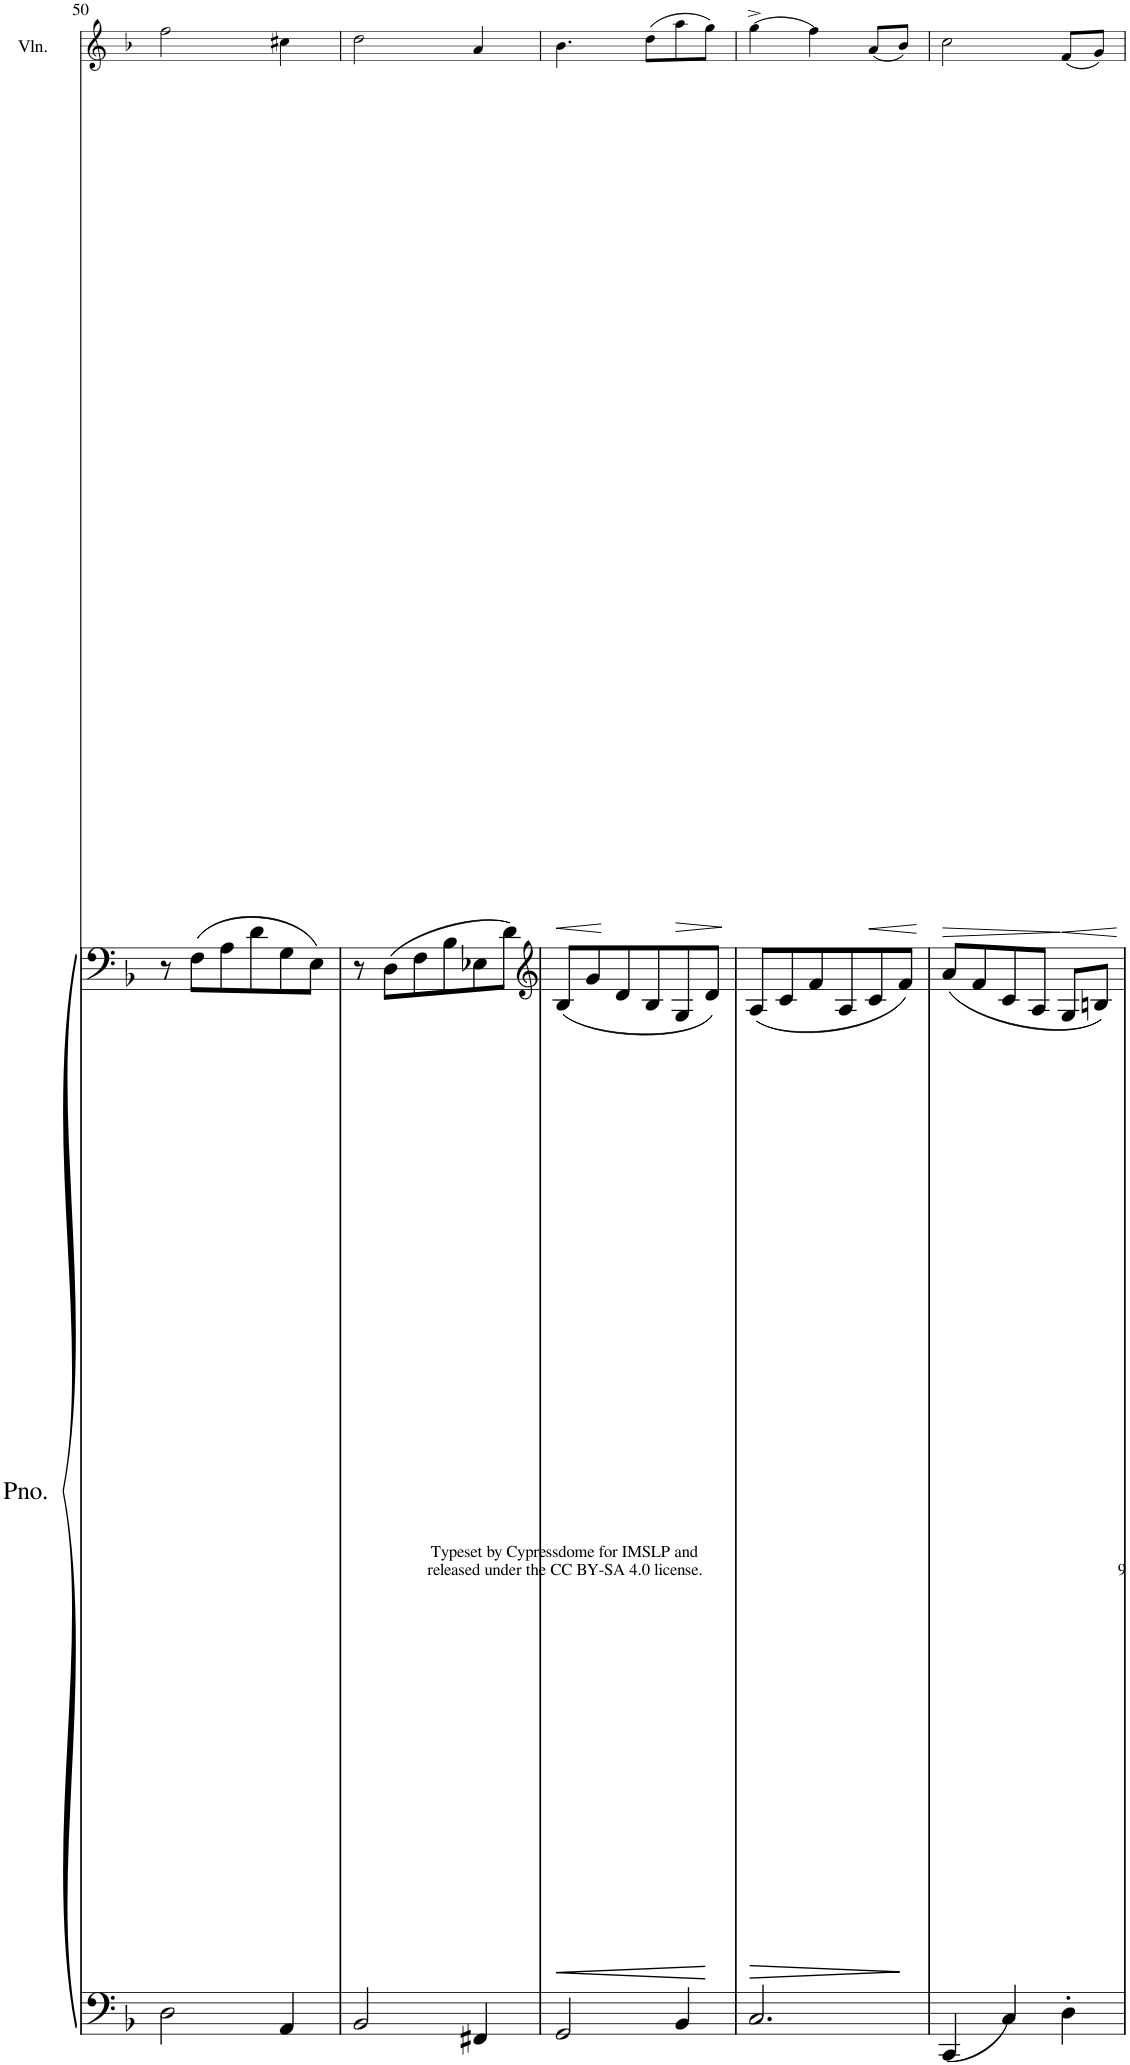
**kern	**kern	**dynam	**kern	**dynam
*part2	*part2	*part2	*part1	*part1
*staff3	*staff2	*staff2/3	*staff1	*staff1
*I"Piano	*	*	*I"Violin	*
*I'Pno.	*	*	*I'Vln.	*
!!LO:PB:g=z
*clefF4	*clefF4	*	*clefG2	*
*k[b-]	*k[b-]	*	*k[b-]	*
*M3/4	*M3/4	*	*M3/4	*
=50	=50	=50	=50	=50
2D\	8r	.	2ff\	.
.	(8F\L	.	.	.
.	8A\	.	.	.
.	8d\	.	.	.
4AA/	8G\	.	4cc#X\	.
.	8E\J)	.	.	.
=51	=51	=51	=51	=51
2BB-/	8r	.	2dd\	.
.	(8D\L	.	.	.
.	8F\	.	.	.
.	8B-\	.	.	.
4FF#X/	8E-X\	.	4a/	.
.	8d\J)	.	.	.
=52	=52	=52	=52	=52
*	*clefG2	*	*	*
!	!	!LO:HP:b	!	!LO:HP:b
2GG/	(8B-/L	<	4.b-\	<
.	8g/	.	.	.
.	8d/	.	.	.
.	8B-/	.	(8dd\L	[
!	!	!	!	!LO:HP:b
4BB-/	8G/	.	8aa\	>
.	8d/J)	[	8gg\J)	]
=53	=53	=53	=53	=53
!	!	!LO:HP:b	!	!
2.C/	(8A/L	>	(4gg^\	.
.	8c/	.	.	.
.	8f/	.	4ff\)	.
.	8A/	.	.	.
!	!	!	!	!LO:HP:b
.	8c/	.	(8a/L	<
.	8f/J)	]	8b-/J)	[
=54	=54	=54	=54	=54
!	!	!	!	!LO:HP:b
4CC/	(8a/L	.	2cc\	>
.	8f/	.	.	.
4C/	8c/	.	.	.
.	8A/J	.	.	.
!	!	!	!	!LO:HP:n=1:b
4D'\	8G/L	.	(8f/L	] <
.	8Bn/J)	.	8g/J)	.
.	.	.	.	[
=	=	=	=	=
*-	*-	*-	*-	*-
